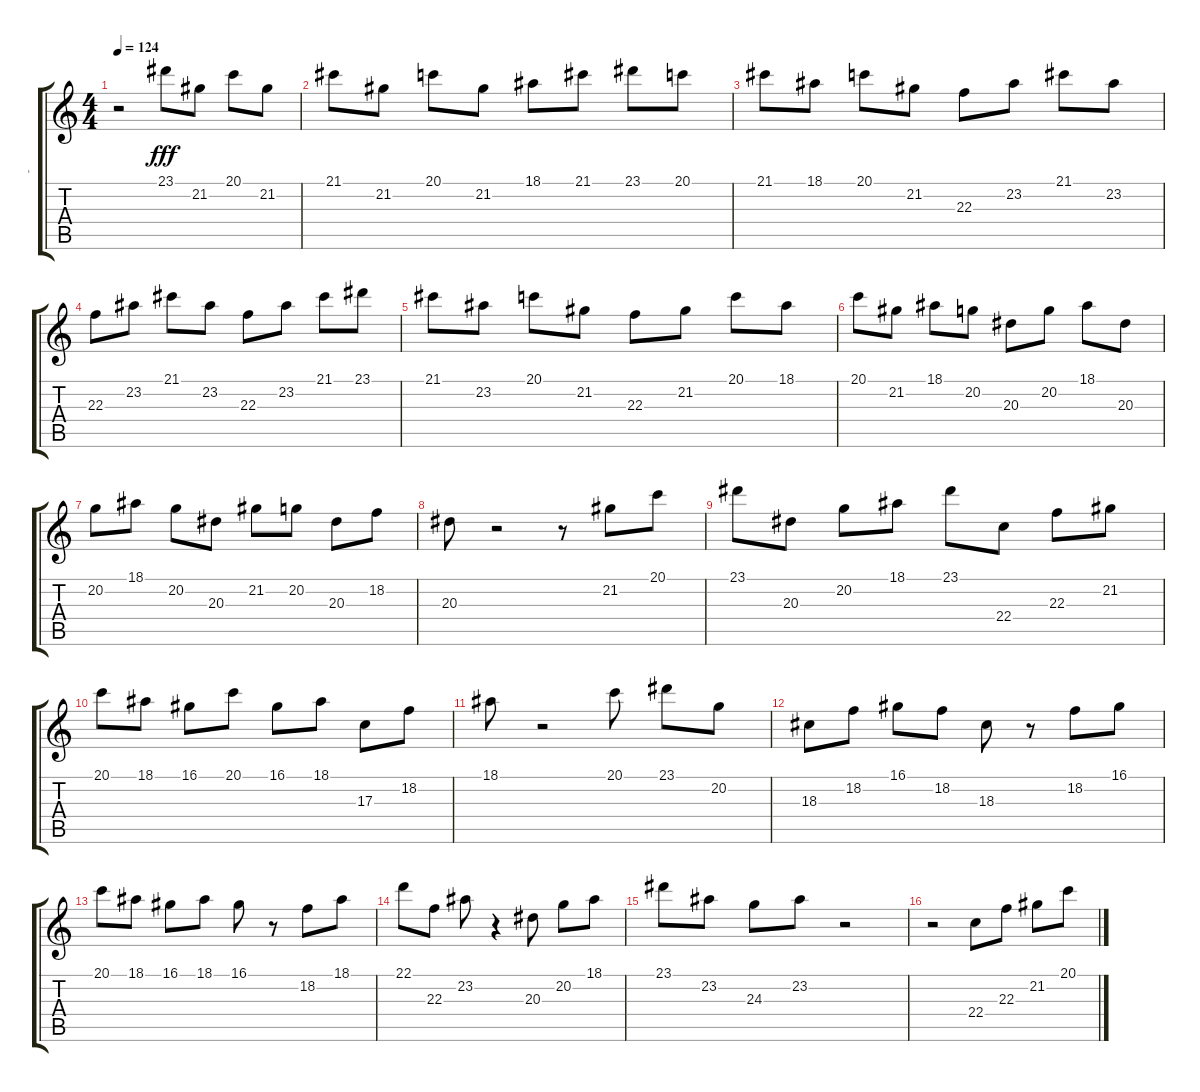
\track ("-" "-") {instrument rockorgan}
\staff {score tabs}
\tuning (E4 B3 G3 D3 A2 E2) {hide}
\ts (4 4)
\tempo 124
\clef g2
\ks c
r.2{dy fff} 23.1.8{volume 2} 21.2.8 20.1.8 21.2.8 |
21.1.8{volume 2} 21.2.8 20.1.8{volume 3} 21.2.8 18.1.8{volume 3} 21.1.8 23.1.8{volume 4} 20.1.8 |
21.1.8{volume 4} 18.1.8 20.1.8{volume 4} 21.2.8 22.3.8{volume 5} 23.2.8 21.1.8{volume 6} 23.2.8 |
22.3.8{volume 6} 23.2.8 21.1.8{volume 6} 23.2.8 22.3.8{volume 7} 23.2.8 21.1.8{volume 7} 23.1.8 |
21.1.8{volume 8} 23.2.8 20.1.8{volume 8} 21.2.8 22.3.8{volume 9} 21.2.8 20.1.8{volume 9} 18.1.8 |
20.1.8{volume 10} 21.2.8 18.1.8{volume 9} 20.2.8 20.3.8{volume 8} 20.2.8 18.1.8{volume 7} 20.3.8 |
20.2.8{volume 6} 18.1.8 20.2.8{volume 5} 20.3.8 21.2.8{volume 4} 20.2.8 20.3.8{volume 3} 18.2.8 |
20.3.8{volume 2} r.2 r.8 21.2.8 20.1.8 |
23.1.8 20.3.8{volume 2} 20.2.8 18.1.8{volume 3} 23.1.8 22.4.8{volume 3} 22.3.8 21.2.8{volume 4} |
20.1.8 18.1.8{volume 4} 16.1.8 20.1.8{volume 4} 16.1.8 18.1.8{volume 5} 17.3.8 18.2.8{volume 6} |
18.1.8 r.2 20.1.8{volume 7} 23.1.8 20.2.8{volume 7} |
18.3.8 18.2.8{volume 8} 16.1.8 18.2.8{volume 8} 18.3.8 r.8 18.2.8{volume 9} 16.1.8{volume 9} |
20.1.8 18.1.8{volume 10} 16.1.8 18.1.8{volume 9} 16.1.8 r.8 18.2.8{volume 8} 18.1.8{volume 7} |
22.1.8 22.3.8{volume 6} 23.2.8 r.4 20.3.8{volume 4} 20.2.8 18.1.8{volume 3} |
23.1.8 23.2.8{volume 2} 24.3.8 23.2.8 r.2 |
r.2 22.4.8{volume 2} 22.3.8 21.2.8{volume 2} 20.1.8{volume 3}
